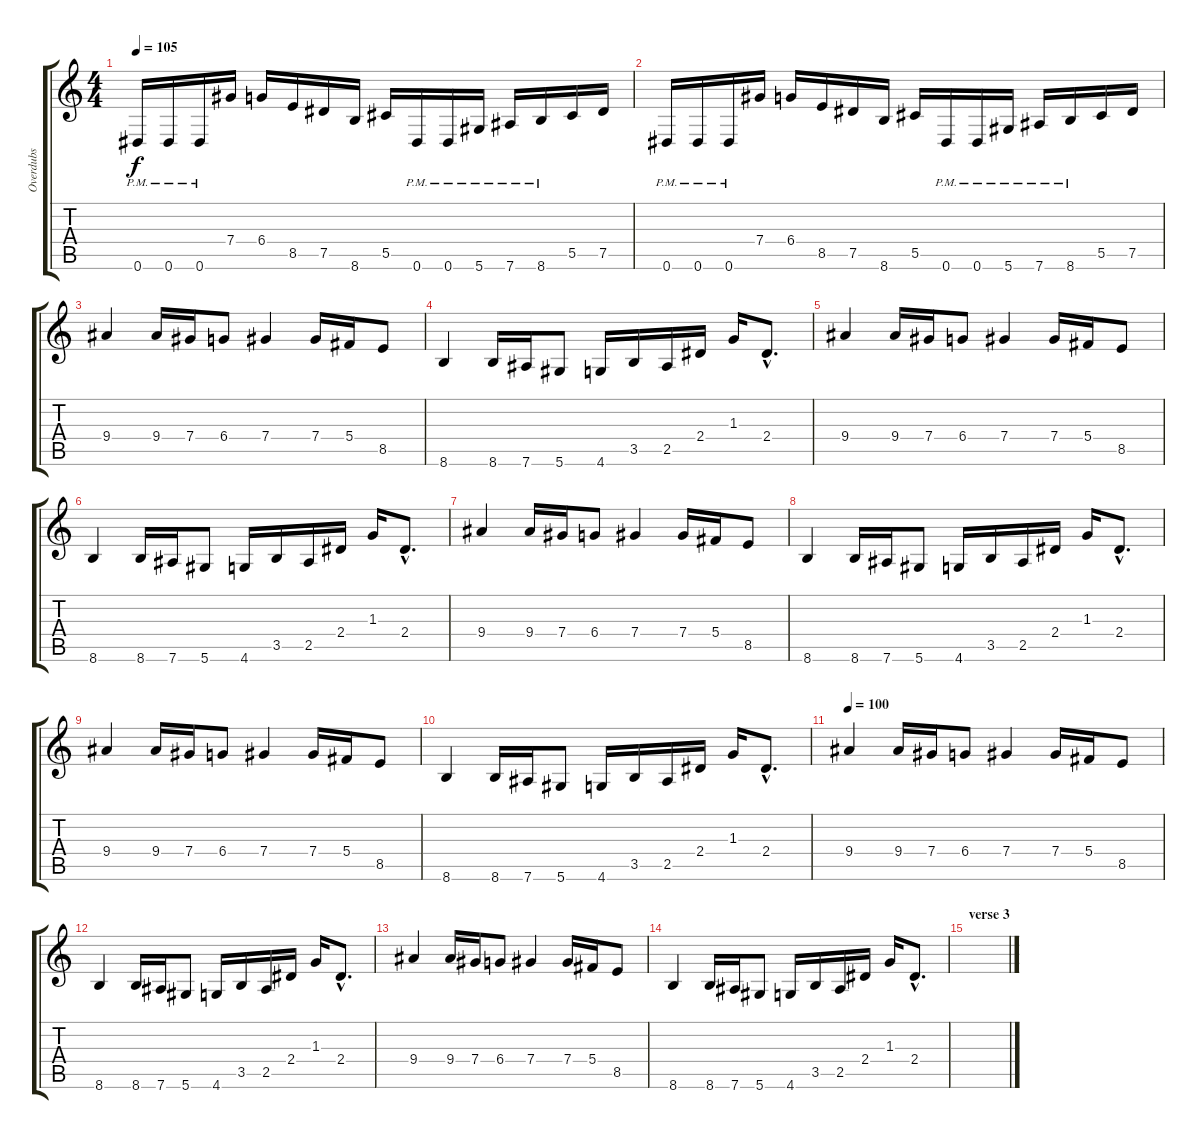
\track ("Overdubs" "Overdubs") {instrument distortionguitar}
\staff {score tabs}
\tuning (Eb4 Bb3 Gb3 Db3 Ab2 Eb2) {hide}
\ts (4 4)
\tempo 105
\clef g2
\ks c
0.6{pm}.16{dy f} 0.6{pm}.16 0.6{pm}.16 7.4.16 6.4.16 8.5.16 7.5.16 8.6.16 5.5.16 0.6{pm}.16 0.6{pm}.16 5.6{pm}.16 7.6{pm}.16 8.6{pm}.16 5.5.16 7.5.16 |
0.6{pm}.16 0.6{pm}.16 0.6{pm}.16 7.4.16 6.4.16 8.5.16 7.5.16 8.6.16 5.5.16 0.6{pm}.16 0.6{pm}.16 5.6{pm}.16 7.6{pm}.16 8.6{pm}.16 5.5.16 7.5.16 |
9.4.4 9.4.16 7.4.16 6.4.8 7.4.4 7.4.16 5.4.16 8.5.8 |
8.6.4 8.6.16 7.6.16 5.6.8 4.6.16 3.5.16 2.5.16 2.4.16 1.3.16 2.4{hac}.8{d} |
9.4.4 9.4.16 7.4.16 6.4.8 7.4.4 7.4.16 5.4.16 8.5.8 |
8.6.4 8.6.16 7.6.16 5.6.8 4.6.16 3.5.16 2.5.16 2.4.16 1.3.16 2.4{hac}.8{d} |
9.4.4 9.4.16 7.4.16 6.4.8 7.4.4 7.4.16 5.4.16 8.5.8 |
8.6.4 8.6.16 7.6.16 5.6.8 4.6.16 3.5.16 2.5.16 2.4.16 1.3.16 2.4{hac}.8{d} |
9.4.4 9.4.16 7.4.16 6.4.8 7.4.4 7.4.16 5.4.16 8.5.8 |
8.6.4 8.6.16 7.6.16 5.6.8 4.6.16 3.5.16 2.5.16 2.4.16 1.3.16 2.4{hac}.8{d} |
\tempo 100
9.4.4 9.4.16 7.4.16 6.4.8 7.4.4 7.4.16 5.4.16 8.5.8 |
8.6.4 8.6.16 7.6.16 5.6.8 4.6.16 3.5.16 2.5.16 2.4.16 1.3.16 2.4{hac}.8{d} |
9.4.4 9.4.16 7.4.16 6.4.8 7.4.4 7.4.16 5.4.16 8.5.8 |
8.6.4 8.6.16 7.6.16 5.6.8 4.6.16 3.5.16 2.5.16 2.4.16 1.3.16 2.4{hac}.8{d} |
\section ("" "verse 3")
